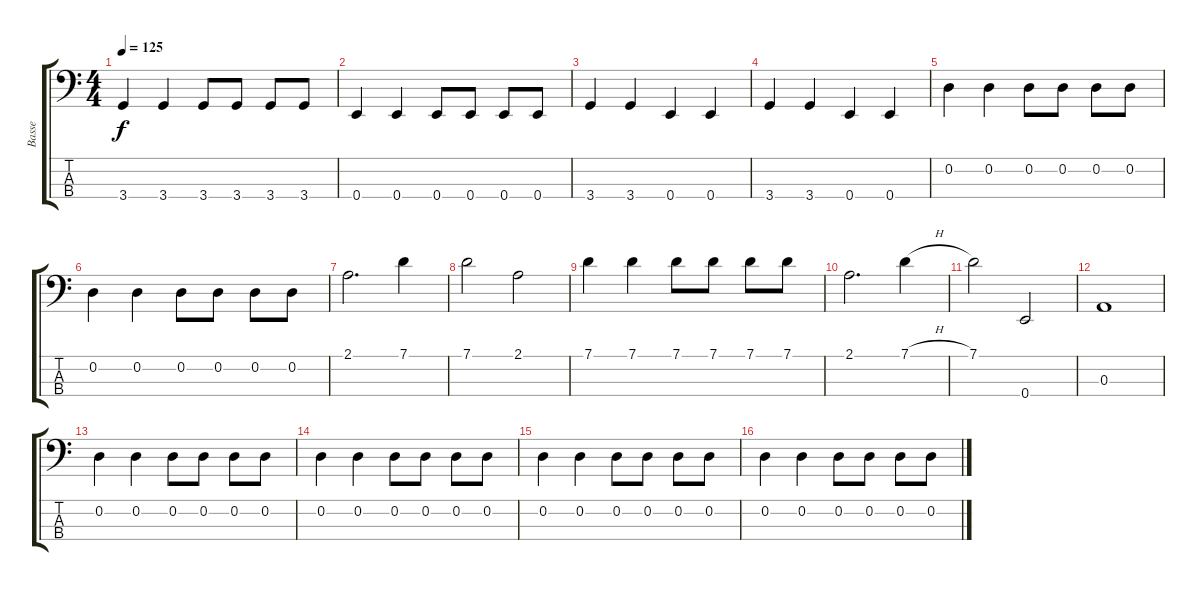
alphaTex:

\track ("Basse" "Basse") {instrument electricbassfinger}
\staff {score tabs}
\tuning (G2 D2 A1 E1) {hide}
\ts (4 4)
\tempo 125
\clef f4
\ks c
3.4.4{dy f} 3.4.4 3.4.8 3.4.8 3.4.8 3.4.8 |
0.4.4 0.4.4 0.4.8 0.4.8 0.4.8 0.4.8 |
3.4.4 3.4.4 0.4.4 0.4.4 |
3.4.4 3.4.4 0.4.4 0.4.4 |
0.2.4 0.2.4 0.2.8 0.2.8 0.2.8 0.2.8 |
0.2.4 0.2.4 0.2.8 0.2.8 0.2.8 0.2.8 |
2.1.2{d} 7.1.4 |
7.1.2 2.1.2 |
7.1.4 7.1.4 7.1.8 7.1.8 7.1.8 7.1.8 |
2.1.2{d} 7.1{h}.4 |
7.1.2 0.4.2 |
0.3.1 |
0.2.4 0.2.4 0.2.8 0.2.8 0.2.8 0.2.8 |
0.2.4 0.2.4 0.2.8 0.2.8 0.2.8 0.2.8 |
0.2.4 0.2.4 0.2.8 0.2.8 0.2.8 0.2.8 |
0.2.4 0.2.4 0.2.8 0.2.8 0.2.8 0.2.8
